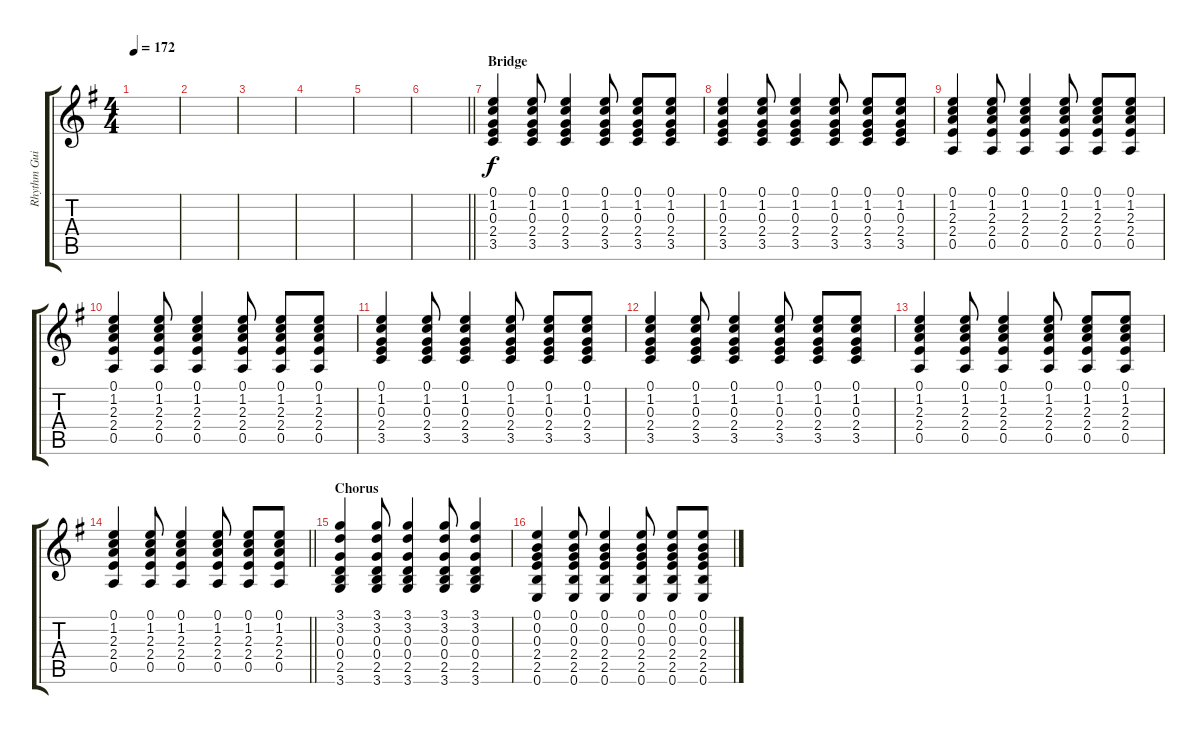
\track ("Rhythm Guitar" "Rhythm Gui") {instrument electricguitarclean}
\staff {score tabs}
\tuning (E4 B3 G3 D3 A2 E2) {hide}
\ts (4 4)
\tempo 172
\clef g2
\ks g
|
|
|
|
|
\barLineRight lightlight
|
\section ("" "Bridge")
(0.1 1.2 0.3 2.4 3.5).4 (0.1 1.2 0.3 2.4 3.5).8 (0.1 1.2 0.3 2.4 3.5).4 (0.1 1.2 0.3 2.4 3.5).8 (0.1 1.2 0.3 2.4 3.5).8 (0.1 1.2 0.3 2.4 3.5).8 |
(0.1 1.2 0.3 2.4 3.5).4 (0.1 1.2 0.3 2.4 3.5).8 (0.1 1.2 0.3 2.4 3.5).4 (0.1 1.2 0.3 2.4 3.5).8 (0.1 1.2 0.3 2.4 3.5).8 (0.1 1.2 0.3 2.4 3.5).8 |
(0.1 1.2 2.3 2.4 0.5).4 (0.1 1.2 2.3 2.4 0.5).8 (0.1 1.2 2.3 2.4 0.5).4 (0.1 1.2 2.3 2.4 0.5).8 (0.1 1.2 2.3 2.4 0.5).8 (0.1 1.2 2.3 2.4 0.5).8 |
(0.1 1.2 2.3 2.4 0.5).4 (0.1 1.2 2.3 2.4 0.5).8 (0.1 1.2 2.3 2.4 0.5).4 (0.1 1.2 2.3 2.4 0.5).8 (0.1 1.2 2.3 2.4 0.5).8 (0.1 1.2 2.3 2.4 0.5).8 |
(0.1 1.2 0.3 2.4 3.5).4 (0.1 1.2 0.3 2.4 3.5).8 (0.1 1.2 0.3 2.4 3.5).4 (0.1 1.2 0.3 2.4 3.5).8 (0.1 1.2 0.3 2.4 3.5).8 (0.1 1.2 0.3 2.4 3.5).8 |
(0.1 1.2 0.3 2.4 3.5).4 (0.1 1.2 0.3 2.4 3.5).8 (0.1 1.2 0.3 2.4 3.5).4 (0.1 1.2 0.3 2.4 3.5).8 (0.1 1.2 0.3 2.4 3.5).8 (0.1 1.2 0.3 2.4 3.5).8 |
(0.1 1.2 2.3 2.4 0.5).4 (0.1 1.2 2.3 2.4 0.5).8 (0.1 1.2 2.3 2.4 0.5).4 (0.1 1.2 2.3 2.4 0.5).8 (0.1 1.2 2.3 2.4 0.5).8 (0.1 1.2 2.3 2.4 0.5).8 |
\barLineRight lightlight
(0.1 1.2 2.3 2.4 0.5).4 (0.1 1.2 2.3 2.4 0.5).8 (0.1 1.2 2.3 2.4 0.5).4 (0.1 1.2 2.3 2.4 0.5).8 (0.1 1.2 2.3 2.4 0.5).8 (0.1 1.2 2.3 2.4 0.5).8 |
\section ("" "Chorus")
(3.1 3.2 0.3 0.4 2.5 3.6).4 (3.1 3.2 0.3 0.4 2.5 3.6).8 (3.1 3.2 0.3 0.4 2.5 3.6).4 (3.1 3.2 0.3 0.4 2.5 3.6).8 (3.1 3.2 0.3 0.4 2.5 3.6).4 |
(0.1 0.2 0.3 2.4 2.5 0.6).4 (0.1 0.2 0.3 2.4 2.5 0.6).8 (0.1 0.2 0.3 2.4 2.5 0.6).4 (0.1 0.2 0.3 2.4 2.5 0.6).8 (0.1 0.2 0.3 2.4 2.5 0.6).8 (0.1 0.2 0.3 2.4 2.5 0.6).8
